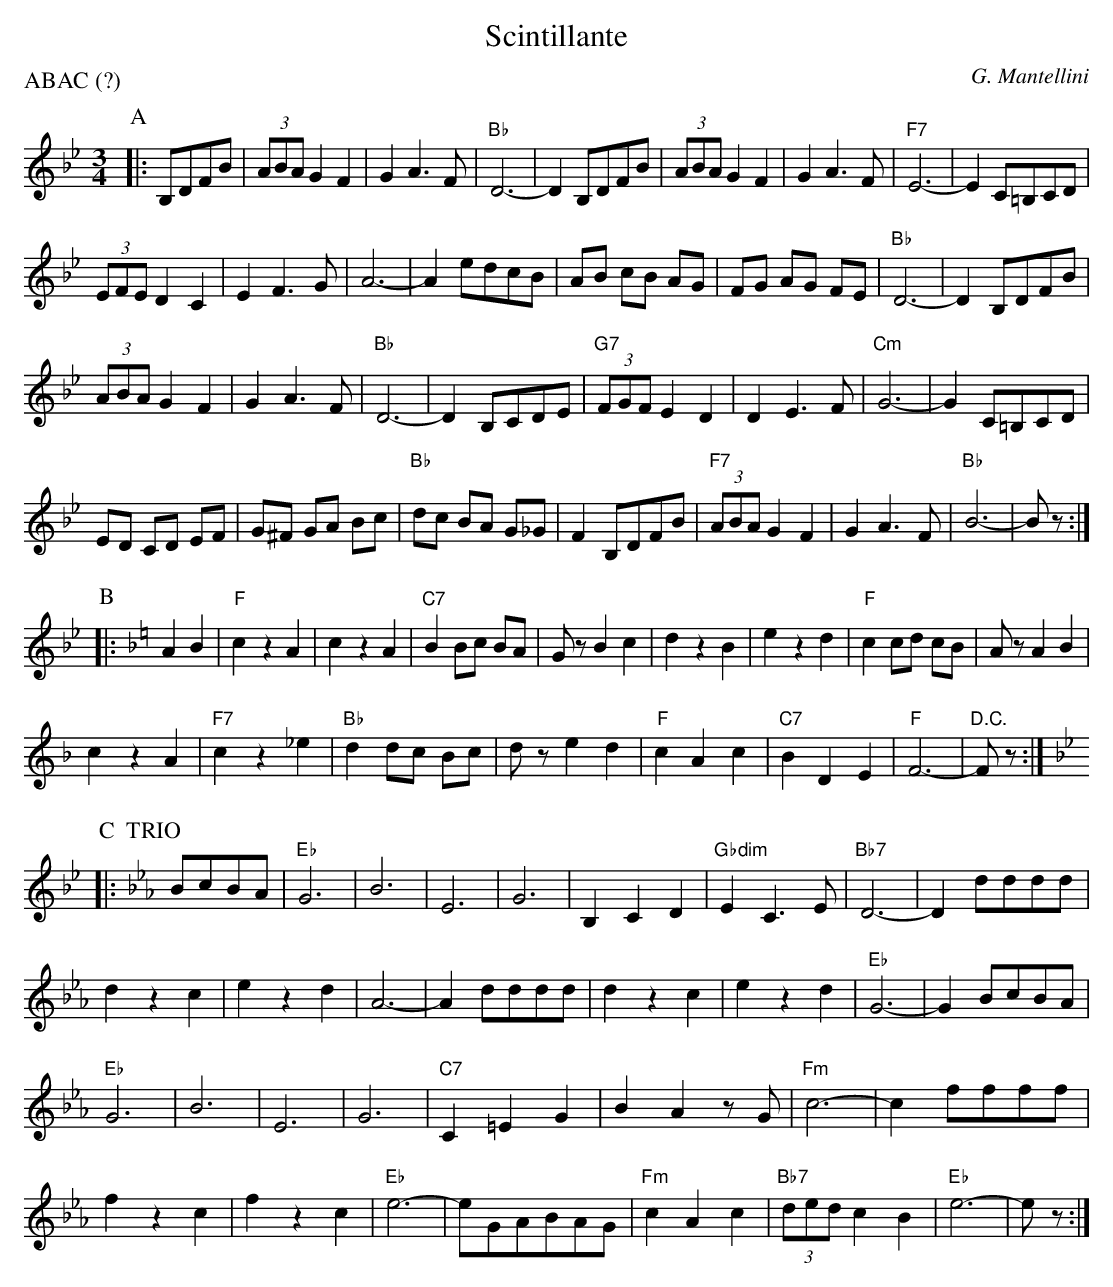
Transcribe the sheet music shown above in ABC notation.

X:1
T:Scintillante
C:G. Mantellini
M:3/4
L:1/8
P:ABAC (?)
K:Bb
P:A
|: B,DFB |\
    (3ABA G2 F2 |  G2 A3  F | "Bb"D6-|D2 B,DFB |\
    (3ABA G2 F2 |  G2 A3  F | "F7"E6-|E2 C=B,CD |
    (3EFE D2 C2 |  E2 F3  G |     A6-|A2 edcB  |\
       AB cB AG |  FG AG FE | "Bb"D6-|D2 B,DFB |
    (3ABA G2 F2 |  G2 A3  F | "Bb"D6-|D2 B,CDE |\
(3"G7"FGF E2 D2 |  D2 E3  F | "Cm"G6-|G2 C=B,CD |
       ED CD EF | G^F GA Bc | "Bb"dc BA G_G | F2 B,DFB |\
(3"F7"ABA G2 F2 |  G2 A3  F | "Bb"B6-|Bz :|
P:B
K:F
|: A2 B2 |\
   "F"c2 z2 A2 | c2 z2 A2 | "C7"B2 Bc BA | Gz B2 c2 |\
      d2 z2 B2 | e2 z2 d2 |  "F"c2 cd cB | Az A2 B2 |
      c2 z2 A2 | "F7"c2 z2 _e2 | "Bb"d2 dc Bc | dz e2 d2 |\
   "F"c2 A2 c2 | "C7"B2 D2 E2 | "F"F6-|"D.C."Fz :|
K:Bb
P:C  TRIO
K:Eb
|: BcBA |\
  "Eb"G6 | B6 | E6 | G6 |\
  B,2 C2 D2 | "Gbdim"E2 C3 E | "Bb7"D6-|D2 dddd |
  d2 z2 c2 | e2 z2 d2 |     A6-|A2 dddd |\
  d2 z2 c2 | e2 z2 d2 | "Eb"G6-|G2 BcBA |
   "Eb"G6 | B6 | E6 | G6 |\
  "C7"C2 =E2 G2 | B2 A2 zG | "Fm"c6-|c2 ffff |
  f2 z2 c2 | f2 z2 c2 | "Eb"e6-|eGABAG |\
  "Fm"c2 A2 c2 | (3"Bb7"ded c2 B2 | "Eb"e6-|ez :|
